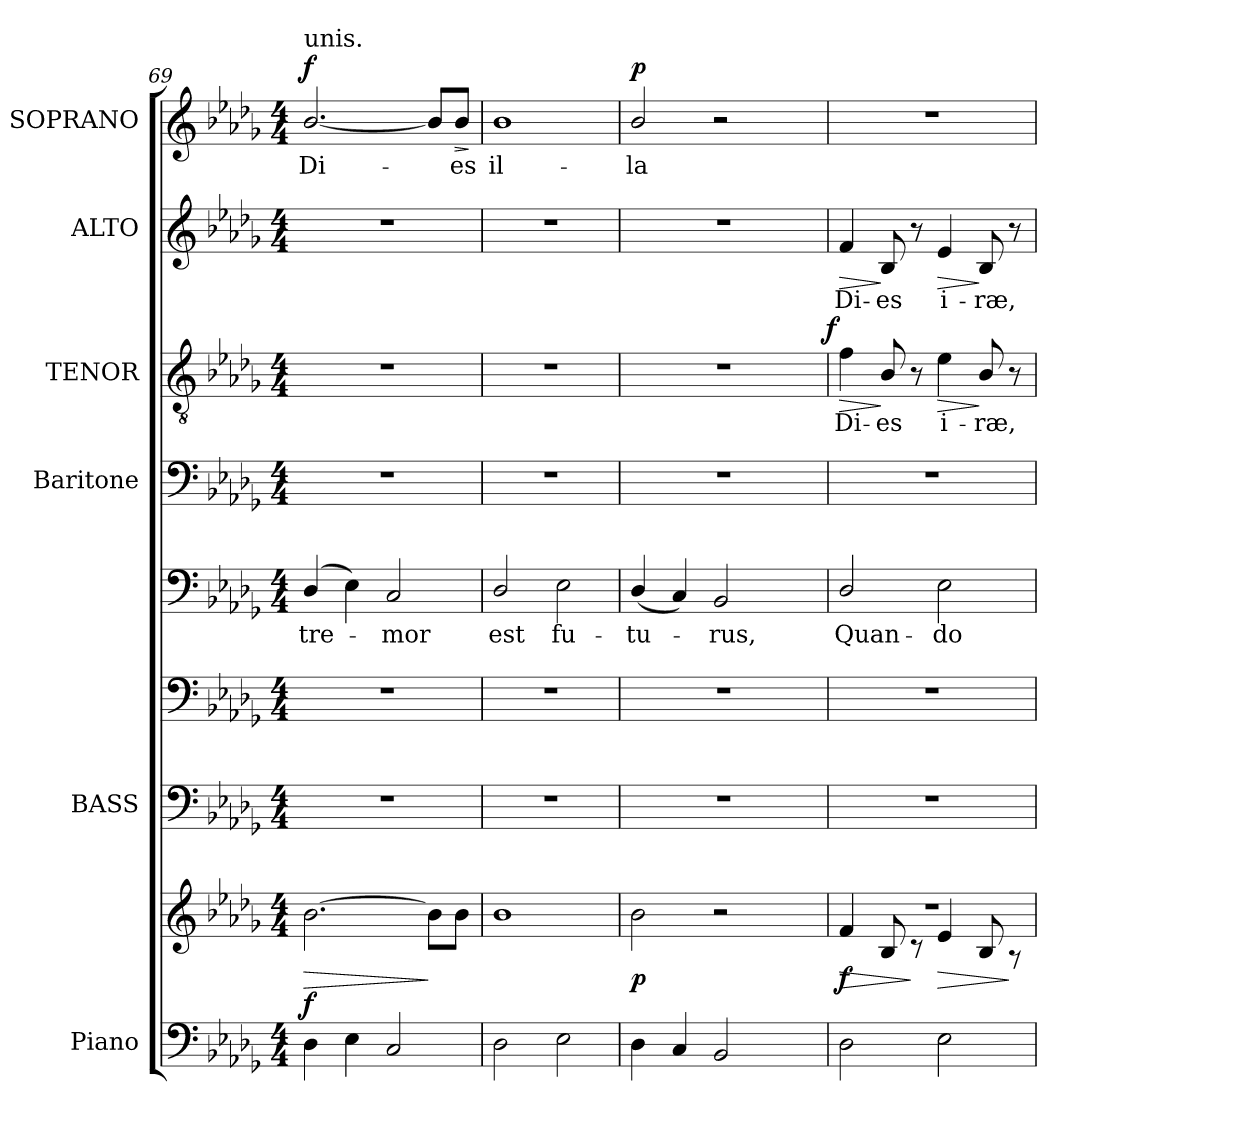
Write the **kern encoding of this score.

**kern	**kern	**dynam	**kern	**kern	**kern	**text	**kern	**kern	**text	**dynam	**kern	**text	**dynam	**kern	**text	**dynam
*part6	*part6	*part6	*part5	*part5	*part5	*part5	*part4	*part3	*part3	*part3	*part2	*part2	*part2	*part1	*part1	*part1
*staff9	*staff8	*staff8/9	*staff7	*staff6	*staff5	*staff5	*staff4	*staff3	*staff3	*staff3	*staff2	*staff2	*staff2	*staff1	*staff1	*staff1
*I"Piano	*	*	*I"BASS	*	*	*	*I"Baritone	*I"TENOR	*	*	*I"ALTO	*	*	*I"SOPRANO	*	*
*I'Pno.	*	*	*I'B.	*	*	*	*I'Bar.	*I'T.	*	*	*I'A.	*	*	*I'S.	*	*
*clefF4	*clefG2	*	*clefF4	*clefF4	*clefF4	*	*clefF4	*clefGv2	*	*	*clefG2	*	*	*clefG2	*	*
*	*	*	*	*	*	*	*	*ITrd7c12	*	*	*	*	*	*	*	*
*k[b-e-a-d-g-]	*k[b-e-a-d-g-]	*	*k[b-e-a-d-g-]	*k[b-e-a-d-g-]	*k[b-e-a-d-g-]	*	*k[b-e-a-d-g-]	*k[b-e-a-d-g-]	*	*	*k[b-e-a-d-g-]	*	*	*k[b-e-a-d-g-]	*	*
*D-:	*D-:	*	*D-:	*D-:	*D-:	*	*D-:	*D-:	*	*	*D-:	*	*	*D-:	*	*
*M4/4	*M4/4	*	*M4/4	*M4/4	*M4/4	*	*M4/4	*M4/4	*	*	*M4/4	*	*	*M4/4	*	*
=69	=69	=69	=69	=69	=69	=69	=69	=69	=69	=69	=69	=69	=69	=69	=69	=69
!	!	!LO:HP:b	!	!	!	!	!	!	!	!	!	!	!	!	!	!
!	!	!	!	!	!	!LO:LY:b:color=#000000	!	!	!	!	!	!	!	!	!	!
!	!	!	!	!	!	!	!	!	!	!	!	!	!	!LO:TX:a:t=unis.	!	!
!	!	!	!	!	!	!	!	!	!	!	!	!	!	!	!LO:LY:b:color=#000000	!
4D-i\	[2.b-i\	> f	1r	1r	(4D-i/	tre-	1r	1r	.	.	1r	.	.	[2.b-i/	Di-	f
4E-i\	.	.	.	.	4E-i\)	.	.	.	.	.	.	.	.	.	.	.
!	!	!	!	!	!	!LO:LY:b:color=#000000	!	!	!	!	!	!	!	!	!	!
2Ci/	.	.	.	.	2Ci/	-mor	.	.	.	.	.	.	.	.	.	.
.	8b-i\L]	]	.	.	.	.	.	.	.	.	.	.	.	8b-i/L]	.	.
!	!	!	!	!	!	!	!	!	!	!	!	!	!	!	!LO:LY:b:color=#000000	!LO:HP:b
.	8b-i\J	.	.	.	.	.	.	.	.	.	.	.	.	8b-i/J	-es	>
.	.	.	.	.	.	.	.	.	.	.	.	.	.	.	.	]
=70	=70	=70	=70	=70	=70	=70	=70	=70	=70	=70	=70	=70	=70	=70	=70	=70
!	!	!	!	!	!	!LO:LY:b:color=#000000	!	!	!	!	!	!	!	!	!	!
!	!	!	!	!	!	!	!	!	!	!	!	!	!	!	!LO:LY:b:color=#000000	!
2D-i\	1b-i	.	1r	1r	2D-i/	est	1r	1r	.	.	1r	.	.	1b-i	il-	.
!	!	!	!	!	!	!LO:LY:b:color=#000000	!	!	!	!	!	!	!	!	!	!
2E-i\	.	.	.	.	2E-i\	fu-	.	.	.	.	.	.	.	.	.	.
=71	=71	=71	=71	=71	=71	=71	=71	=71	=71	=71	=71	=71	=71	=71	=71	=71
!	!	!	!	!	!	!LO:LY:b:color=#000000	!	!	!	!	!	!	!	!	!	!
!	!	!	!	!	!	!	!	!	!	!	!	!	!	!	!LO:LY:b:color=#000000	!
*	*	*	*	*	*	*	*	*^	*	*	*	*	*	*	*	*
4D-i\	2b-i\	p	1r	1r	(4D-i/	-tu-	1r	1r	2ryy	.	.	1r	.	.	2b-i/	-la	p
4Ci/	.	.	.	.	4Ci/)	.	.	.	.	.	.	.	.	.	.	.	.
!	!	!	!	!	!	!LO:LY:b:color=#000000	!	!	!	!	!	!	!	!	!	!	!
2BB-i/	2r	.	.	.	2BB-i/	-rus,	.	.	4ryy	.	.	.	.	.	2r	.	.
.	.	.	.	.	.	.	.	.	8ryy	.	.	.	.	.	.	.	.
.	.	.	.	.	.	.	.	.	16ryy	.	.	.	.	.	.	.	.
.	.	.	.	.	.	.	.	.	32ryy	.	.	.	.	.	.	.	.
.	.	.	.	.	.	.	.	.	64ryy	.	.	.	.	.	.	.	.
.	.	.	.	.	.	.	.	.	128...ryy	.	.	.	.	.	.	.	.
.	.	.	.	.	.	.	.	.	1024ryy	.	f	.	.	.	.	.	.
=72	=72	=72	=72	=72	=72	=72	=72	=72	=72	=72	=72	=72	=72	=72	=72	=72	=72
*	*^	*	*	*	*	*	*	*	*	*	*	*	*	*	*	*	*
!	!	!	!LO:HP:b	!	!	!	!	!	!	!	!	!	!	!	!	!	!	!
*	*	*	*	*	*	*	*	*	*v	*v	*	*	*	*	*	*	*	*
*	*	*	*	*	*	*	*	*	*^	*	*	*	*	*	*	*	*
!	!	!	!	!	!	!	!LO:LY:b:color=#000000	!	!	!	!	!	!	!	!	!	!	!
*	*	*	*	*	*	*	*	*	*v	*v	*	*	*	*	*	*	*	*
*	*	*	*	*	*	*	*	*	*^	*	*	*	*	*	*	*	*
!	!	!	!	!	!	!	!	!	!	!	!LO:LY:b:color=#000000	!LO:HP:b	!	!	!	!	!	!
*	*	*	*	*	*	*	*	*	*v	*v	*	*	*	*	*	*	*	*
*	*	*	*	*	*	*	*	*	*^	*	*	*	*	*	*	*	*
!	!	!	!	!	!	!	!	!	!	!	!	!	!	!LO:LY:b:color=#000000	!LO:HP:b	!	!	!
*	*	*	*	*	*	*	*	*	*v	*v	*	*	*	*	*	*	*	*
2D-i\	1r	4fi/	> f	1r	1r	2D-i/	Quan-	1r	4Fi\	Di-	>	4fi/	Di-	>	1r	.	.
!	!	!	!	!	!	!	!	!	!	!LO:LY:b:color=#000000	!	!	!	!	!	!	!
!	!	!	!	!	!	!	!	!	!	!	!	!	!LO:LY:b:color=#000000	!	!	!	!
.	.	8B-i/	.	.	.	.	.	.	8BB-i/	-es	]	8B-i/	-es	]	.	.	.
.	.	8r	]	.	.	.	.	.	8r	.	.	8r	.	.	.	.	.
!	!	!	!LO:HP:b	!	!	!	!	!	!	!	!	!	!	!	!	!	!
!	!	!	!	!	!	!	!LO:LY:b:color=#000000	!	!	!	!	!	!	!	!	!	!
!	!	!	!	!	!	!	!	!	!	!LO:LY:b:color=#000000	!LO:HP:b	!	!	!	!	!	!
!	!	!	!	!	!	!	!	!	!	!	!	!	!LO:LY:b:color=#000000	!LO:HP:b	!	!	!
2E-i\	.	4e-i/	>	.	.	2E-i\	-do	.	4E-i\	i-	>	4e-i/	i-	>	.	.	.
!	!	!	!	!	!	!	!	!	!	!LO:LY:b:color=#000000	!	!	!	!	!	!	!
!	!	!	!	!	!	!	!	!	!	!	!	!	!LO:LY:b:color=#000000	!	!	!	!
.	.	8B-i/	.	.	.	.	.	.	8BB-i/	-ræ,	]	8B-i/	-ræ,	]	.	.	.
.	.	8r	]	.	.	.	.	.	8r	.	.	8r	.	.	.	.	.
*	*v	*v	*	*	*	*	*	*	*	*	*	*	*	*	*	*	*
=	=	=	=	=	=	=	=	=	=	=	=	=	=	=	=	=
*-	*-	*-	*-	*-	*-	*-	*-	*-	*-	*-	*-	*-	*-	*-	*-	*-
